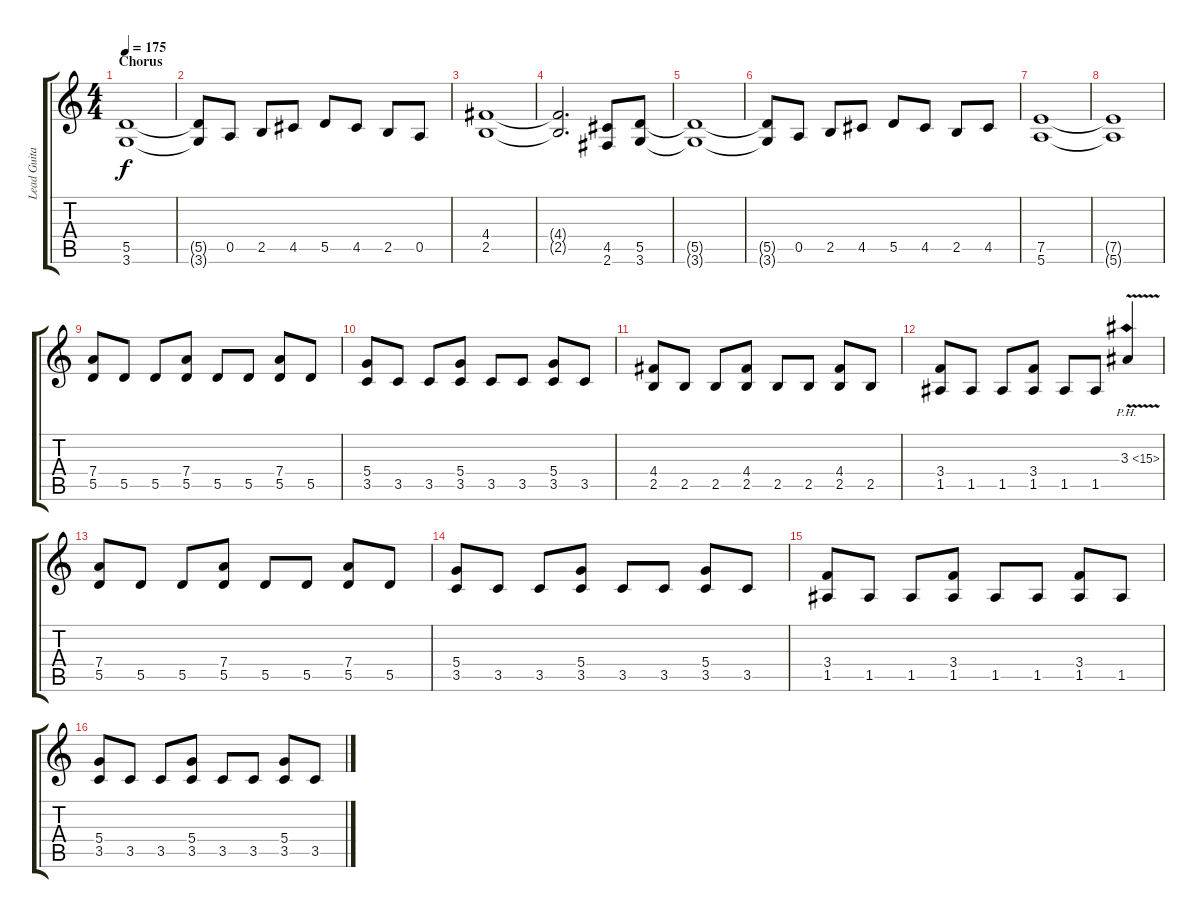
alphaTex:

\track ("Lead Guitar" "Lead Guita") {instrument distortionguitar}
\staff {score tabs}
\tuning (E4 B3 G3 D3 A2 E2) {hide}
\ts (4 4)
\section ("" "Chorus")
\tempo 175
\clef g2
\ks c
(5.5{t} 3.6{t}).1{dy f} |
(5.5{t} 3.6{t}).8 0.5.8 2.5.8 4.5.8 5.5.8 4.5.8 2.5.8 0.5.8 |
(4.4 2.5).1 |
(4.4{t} 2.5{t}).2{d} (4.5 2.6).8 (5.5 3.6).8 |
(5.5{t} 3.6{t}).1 |
(5.5{t} 3.6{t}).8 0.5.8 2.5.8 4.5.8 5.5.8 4.5.8 2.5.8 4.5.8 |
(7.5 5.6).1 |
(7.5{t} 5.6{t}).1 |
(7.4 5.5).8 5.5.8 5.5.8 (7.4 5.5).8 5.5.8 5.5.8 (7.4 5.5).8 5.5.8 |
(5.4 3.5).8 3.5.8 3.5.8 (5.4 3.5).8 3.5.8 3.5.8 (5.4 3.5).8 3.5.8 |
(4.4 2.5).8 2.5.8 2.5.8 (4.4 2.5).8 2.5.8 2.5.8 (4.4 2.5).8 2.5.8 |
(3.4 1.5).8 1.5.8 1.5.8 (3.4 1.5).8 1.5.8 1.5.8 3.3{ph 12 v}.4 |
(7.4 5.5).8 5.5.8 5.5.8 (7.4 5.5).8 5.5.8 5.5.8 (7.4 5.5).8 5.5.8 |
(5.4 3.5).8 3.5.8 3.5.8 (5.4 3.5).8 3.5.8 3.5.8 (5.4 3.5).8 3.5.8 |
(3.4 1.5).8 1.5.8 1.5.8 (3.4 1.5).8 1.5.8 1.5.8 (3.4 1.5).8 1.5.8 |
(5.4 3.5).8 3.5.8 3.5.8 (5.4 3.5).8 3.5.8 3.5.8 (5.4 3.5).8 3.5.8
